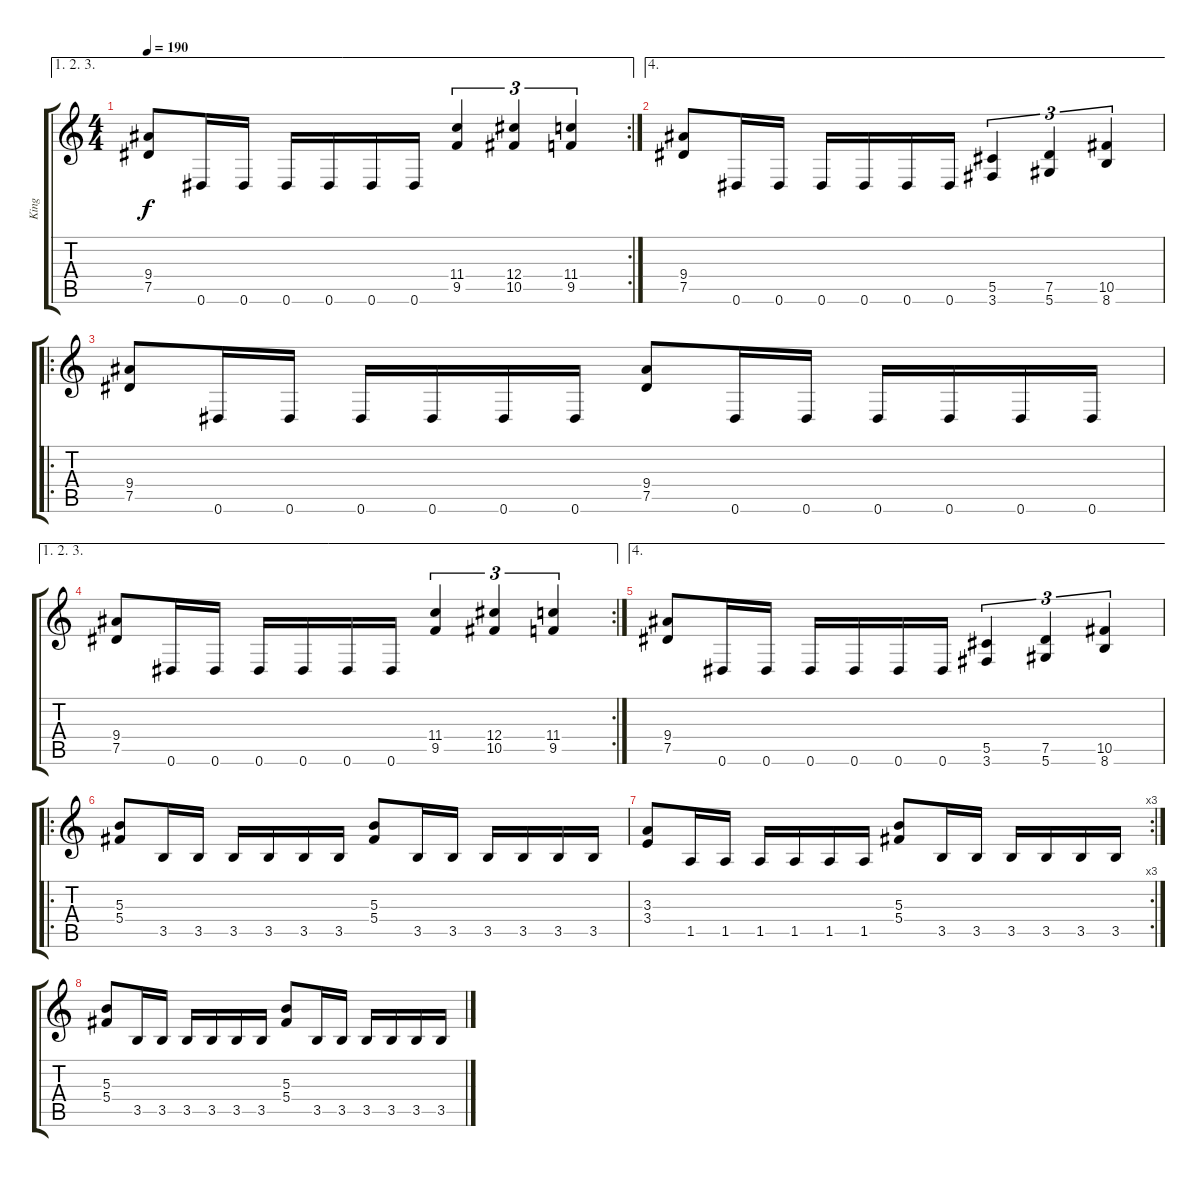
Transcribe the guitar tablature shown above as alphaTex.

\track ("King" "King") {instrument distortionguitar}
\staff {score tabs}
\tuning (Eb4 Bb3 Gb3 Db3 Ab2 Eb2) {hide}
\ae (1 2 3)
\rc 2
\ts (4 4)
\tempo 190
\clef g2
\ks c
(9.4 7.5).8{dy f} 0.6.16 0.6.16 0.6.16 0.6.16 0.6.16 0.6.16 (11.4 9.5).4{tu (3 2)} (12.4 10.5).4{tu (3 2)} (11.4 9.5).4{tu (3 2)} |
\ae 4
(9.4 7.5).8 0.6.16 0.6.16 0.6.16 0.6.16 0.6.16 0.6.16 (5.5 3.6).4{tu (3 2)} (7.5 5.6).4{tu (3 2)} (10.5 8.6).4{tu (3 2)} |
\ro
(9.4 7.5).8 0.6.16 0.6.16 0.6.16 0.6.16 0.6.16 0.6.16 (9.4 7.5).8 0.6.16 0.6.16 0.6.16 0.6.16 0.6.16 0.6.16 |
\ae (1 2 3)
\rc 2
(9.4 7.5).8 0.6.16 0.6.16 0.6.16 0.6.16 0.6.16 0.6.16 (11.4 9.5).4{tu (3 2)} (12.4 10.5).4{tu (3 2)} (11.4 9.5).4{tu (3 2)} |
\ae 4
(9.4 7.5).8 0.6.16 0.6.16 0.6.16 0.6.16 0.6.16 0.6.16 (5.5 3.6).4{tu (3 2)} (7.5 5.6).4{tu (3 2)} (10.5 8.6).4{tu (3 2)} |
\ro
(5.3 5.4).8 3.5.16 3.5.16 3.5.16 3.5.16 3.5.16 3.5.16 (5.3 5.4).8 3.5.16 3.5.16 3.5.16 3.5.16 3.5.16 3.5.16 |
\rc 3
(3.3 3.4).8 1.5.16 1.5.16 1.5.16 1.5.16 1.5.16 1.5.16 (5.3 5.4).8 3.5.16 3.5.16 3.5.16 3.5.16 3.5.16 3.5.16 |
(5.3 5.4).8 3.5.16 3.5.16 3.5.16 3.5.16 3.5.16 3.5.16 (5.3 5.4).8 3.5.16 3.5.16 3.5.16 3.5.16 3.5.16 3.5.16
